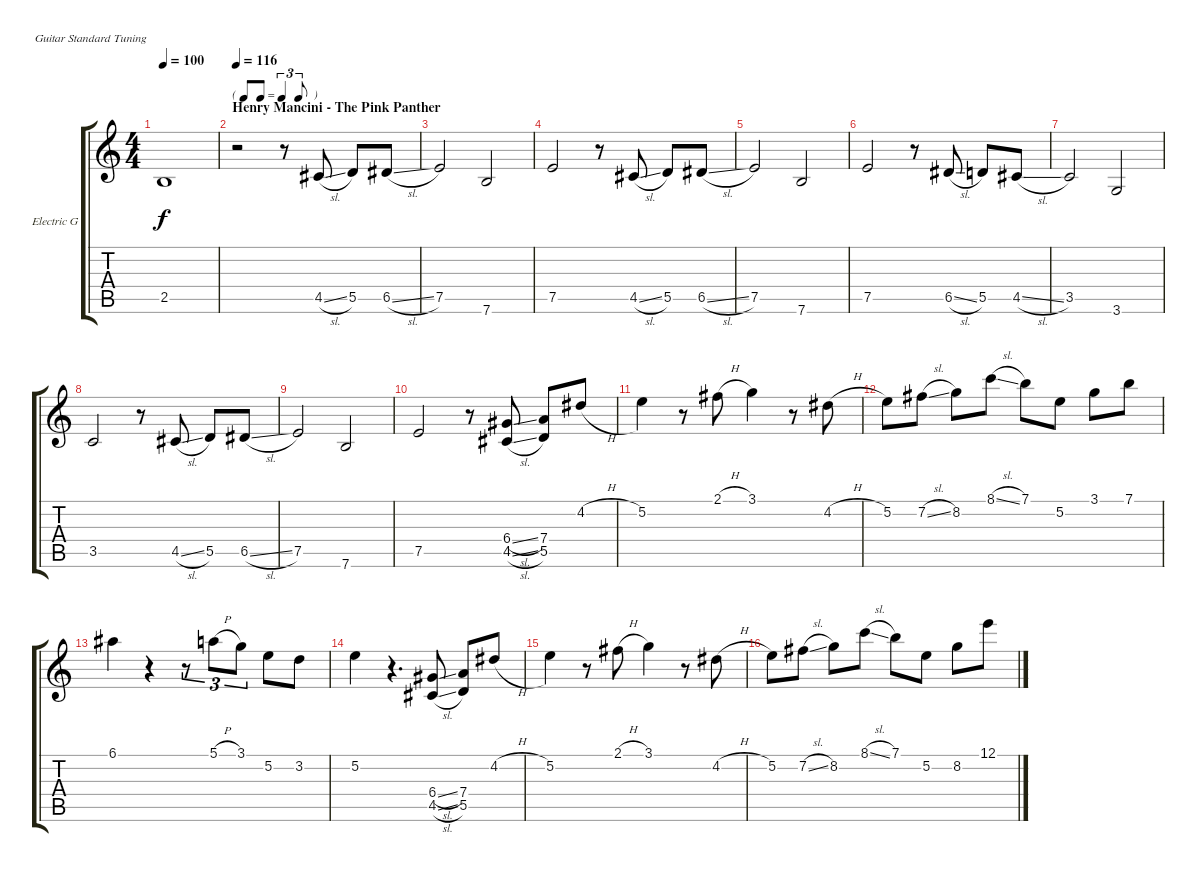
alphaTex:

\defaultSystemsLayout 4
\bracketExtendMode groupsimilarinstruments
\firstSystemTrackNameOrientation horizontal
\otherSystemsTrackNameOrientation horizontal
\track ("Electric Guitar" "Electric G") {instrument electricguitarclean}
\staff {score tabs}
\tuning (E4 B3 G3 D3 A2 E2)
\ts (4 4)
\tempo 100
\clef g2
\ks c
2.5.1{dy f} |
\tf triplet8th
\section ("" "Henry Mancini - The Pink Panther")
\tempo 116
r.2 r.8 4.5{sl}.8 5.5.8 6.5{sl}.8 |
7.5.2 7.6.2 |
7.5.2 r.8 4.5{sl}.8 5.5.8 6.5{sl}.8 |
7.5.2 7.6.2 |
7.5.2 r.8 6.5{sl}.8 5.5.8 4.5{sl}.8 |
3.5.2 3.6.2 |
3.5.2 r.8 4.5{sl}.8 5.5.8 6.5{sl}.8 |
7.5.2 7.6.2 |
7.5.2 r.8 (6.4{sl} 4.5{sl}).8 (7.4 5.5).8 4.2{h}.8 |
5.2.4 r.8 2.1{h}.8 3.1.4 r.8 4.2{h}.8 |
5.2.8 7.2{sl}.8 8.2.8 8.1{sl}.8 7.1.8 5.2.8 3.1.8 7.1.8 |
6.1.4 r.4 r.8{tu (3 2)} 5.1{h}.8{tu (3 2)} 3.1.8{tu (3 2)} 5.2.8 3.2.8 |
5.2.4 r.4{d} (6.4{sl} 4.5{sl}).8 (7.4 5.5).8 4.2{h}.8 |
5.2.4 r.8 2.1{h}.8 3.1.4 r.8 4.2{h}.8 |
5.2.8 7.2{sl}.8 8.2.8 8.1{sl}.8 7.1.8 5.2.8 8.2.8 12.1.8
